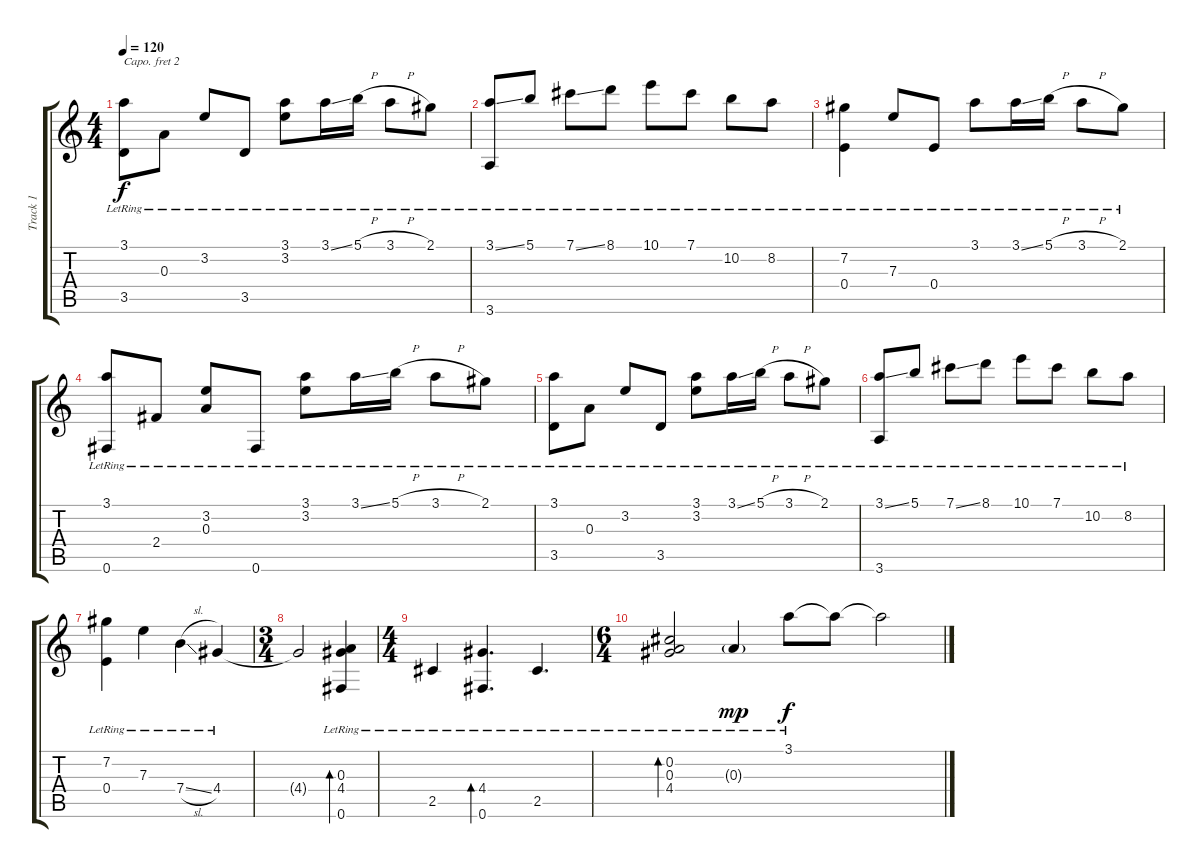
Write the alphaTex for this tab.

\track ("Track 1" "Track 1") {instrument acousticguitarsteel}
\staff {score tabs}
\capo 2
\tuning (E4 B3 G3 D3 A2 E2) {hide}
\ts (4 4)
\tempo 120
\clef g2
\ks c
(3.1{lr} 3.5{lr}).8{dy f} 0.3{lr}.8 3.2{lr}.8 3.5{lr}.8 (3.1{lr} 3.2{lr}).8 3.1{ss lr}.16 5.1{h lr}.16 3.1{h lr}.8 2.1{lr}.8 |
(3.1{ss lr} 3.6{lr}).8 5.1{lr}.8 7.1{ss lr}.8 8.1{lr}.8 10.1{lr}.8 7.1{lr}.8 10.2{lr}.8 8.2{lr}.8 |
(7.2{lr} 0.4{lr}).4 7.3{lr}.8 0.4{lr}.8 3.1{lr}.8 3.1{ss lr}.16 5.1{h lr}.16 3.1{h lr}.8 2.1{lr}.8 |
(3.1{lr} 0.6{lr}).8 2.4{lr}.8 (3.2{lr} 0.3{lr}).8 0.6{lr}.8 (3.1{lr} 3.2{lr}).8 3.1{ss lr}.16 5.1{h lr}.16 3.1{h lr}.8 2.1{lr}.8 |
(3.1{lr} 3.5{lr}).8 0.3{lr}.8 3.2{lr}.8 3.5{lr}.8 (3.1{lr} 3.2{lr}).8 3.1{ss lr}.16 5.1{h lr}.16 3.1{h lr}.8 2.1{lr}.8 |
(3.1{ss lr} 3.6{lr}).8 5.1{lr}.8 7.1{ss lr}.8 8.1{lr}.8 10.1{lr}.8 7.1{lr}.8 10.2{lr}.8 8.2{lr}.8 |
(7.2{lr} 0.4{lr}).4 7.3{lr}.4 7.4{sl lr}.4 4.4{lr}.4 |
\ts (3 4)
4.4{t}.2 (0.3{lr} 4.4{lr} 0.6{lr}).4{bd 480} |
\ts (4 4)
2.5{lr}.4 (4.4{lr} 0.6{lr}).4{d bd 480} 2.5{lr}.4{d} |
\ts (6 4)
(0.2{lr} 0.3{lr} 4.4{lr}).2{bd 480} 0.3{g lr}.4{dy mp} 3.1{lr}.8{dy f} 3.1{t}.8 3.1{t}.2
